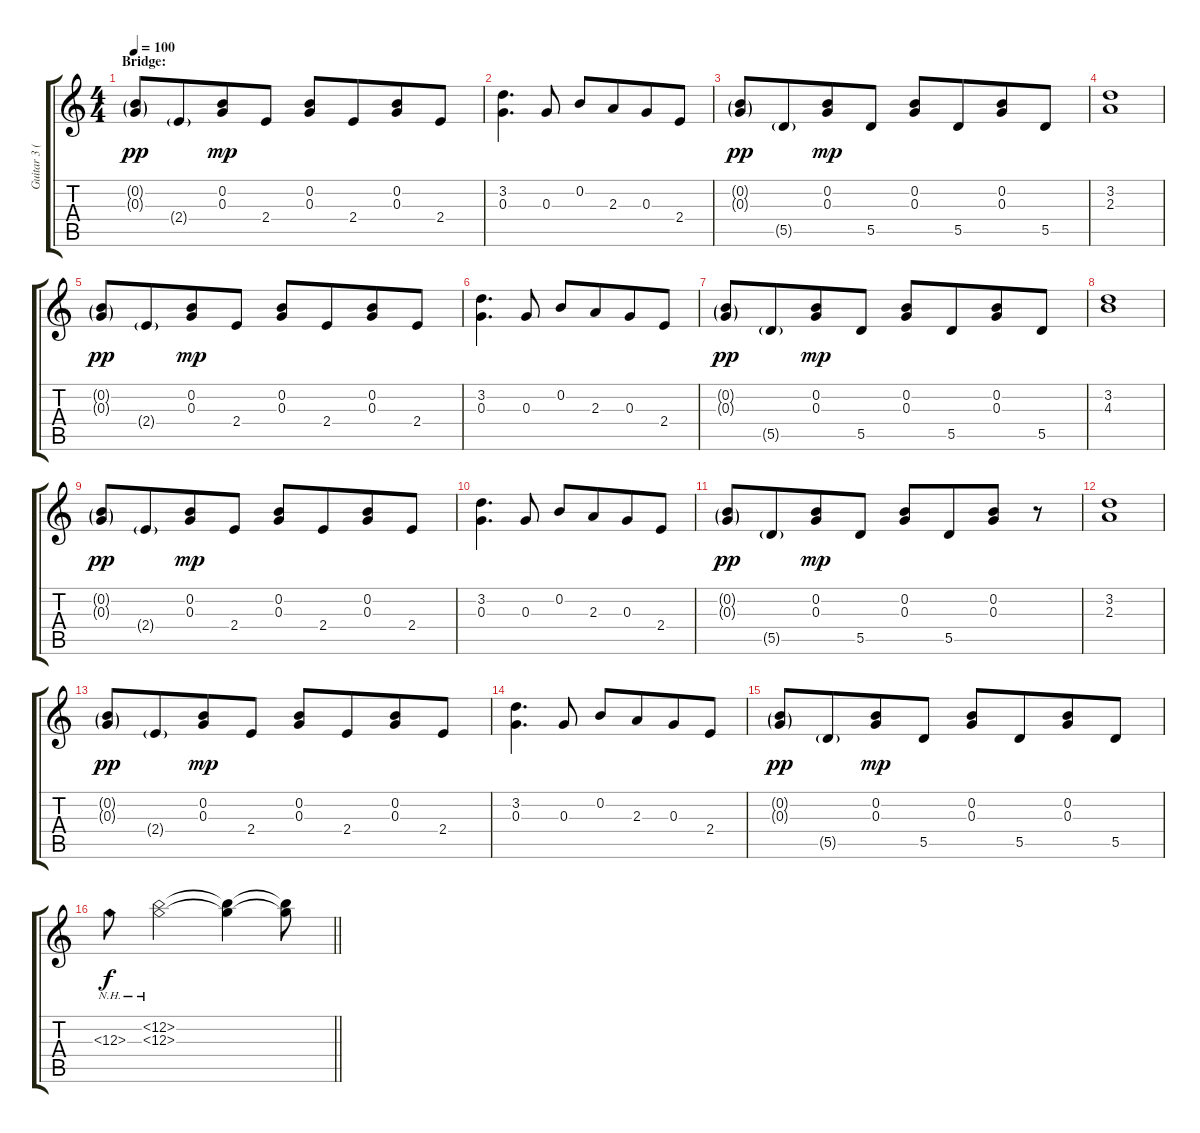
\track ("Guitar 3 (Solo)" "Guitar 3 (") {instrument acousticguitarsteel}
\staff {score tabs}
\tuning (E4 B3 G3 D3 A2 E2) {hide}
\ts (4 4)
\section ("" "Bridge:")
\tempo 100
\clef g2
\ks c
(0.2{g} 0.3{g}).8{dy pp} 2.4{g}.8{beam merge} (0.2 0.3).8{dy mp} 2.4.8 (0.2 0.3).8 2.4.8{beam merge} (0.2 0.3).8 2.4.8 |
(3.2 0.3).4{d} 0.3.8 0.2.8 2.3.8{beam merge} 0.3.8 2.4.8 |
(0.2{g} 0.3{g}).8{dy pp} 5.5{g}.8{beam merge} (0.2 0.3).8{dy mp} 5.5.8 (0.2 0.3).8 5.5.8{beam merge} (0.2 0.3).8 5.5.8 |
(3.2 2.3).1 |
(0.2{g} 0.3{g}).8{dy pp} 2.4{g}.8{beam merge} (0.2 0.3).8{dy mp} 2.4.8 (0.2 0.3).8 2.4.8{beam merge} (0.2 0.3).8 2.4.8 |
(3.2 0.3).4{d} 0.3.8 0.2.8 2.3.8{beam merge} 0.3.8 2.4.8 |
(0.2{g} 0.3{g}).8{dy pp} 5.5{g}.8{beam merge} (0.2 0.3).8{dy mp} 5.5.8 (0.2 0.3).8 5.5.8{beam merge} (0.2 0.3).8 5.5.8 |
(3.2 4.3).1 |
(0.2{g} 0.3{g}).8{dy pp} 2.4{g}.8{beam merge} (0.2 0.3).8{dy mp} 2.4.8 (0.2 0.3).8 2.4.8{beam merge} (0.2 0.3).8 2.4.8 |
(3.2 0.3).4{d} 0.3.8 0.2.8 2.3.8{beam merge} 0.3.8 2.4.8 |
(0.2{g} 0.3{g}).8{dy pp} 5.5{g}.8{beam merge} (0.2 0.3).8{dy mp} 5.5.8 (0.2 0.3).8 5.5.8{beam merge} (0.2 0.3).8 r.8 |
(3.2 2.3).1 |
(0.2{g} 0.3{g}).8{dy pp} 2.4{g}.8{beam merge} (0.2 0.3).8{dy mp} 2.4.8 (0.2 0.3).8 2.4.8{beam merge} (0.2 0.3).8 2.4.8 |
(3.2 0.3).4{d} 0.3.8 0.2.8 2.3.8{beam merge} 0.3.8 2.4.8 |
(0.2{g} 0.3{g}).8{dy pp} 5.5{g}.8{beam merge} (0.2 0.3).8{dy mp} 5.5.8 (0.2 0.3).8 5.5.8{beam merge} (0.2 0.3).8 5.5.8 |
\barLineRight lightlight
12.3{nh}.8{dy f} (12.2{nh} 12.3{nh}).2 (12.2{t} 12.3{t}).4 (12.2{t} 12.3{t}).8
